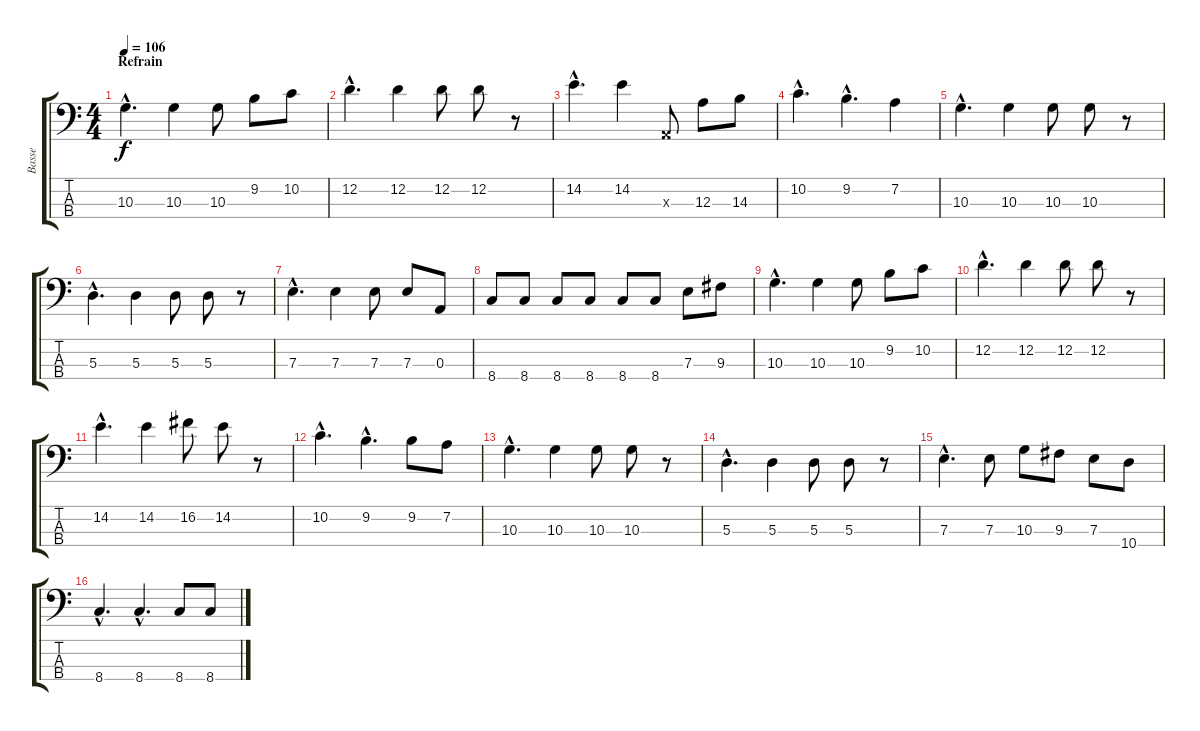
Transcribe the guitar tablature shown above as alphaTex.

\track ("Basse" "Basse") {instrument electricbassfinger}
\staff {score tabs}
\tuning (G2 D2 A1 E1) {hide}
\ts (4 4)
\section ("" "Refrain")
\tempo 106
\clef f4
\ks c
10.3{hac}.4{d dy f} 10.3.4 10.3.8 9.2.8 10.2.8 |
12.2{hac}.4{d} 12.2.4 12.2.8 12.2.8 r.8 |
14.2{hac}.4{d} 14.2.4 0.3{x}.8 12.3.8 14.3.8 |
10.2{hac}.4{d} 9.2{hac}.4{d} 7.2.4 |
10.3{hac}.4{d} 10.3.4 10.3.8 10.3.8 r.8 |
5.3{hac}.4{d} 5.3.4 5.3.8 5.3.8 r.8 |
7.3{hac}.4{d} 7.3.4 7.3.8 7.3.8 0.3.8 |
8.4.8 8.4.8 8.4.8 8.4.8 8.4.8 8.4.8 7.3.8 9.3.8 |
10.3{hac}.4{d} 10.3.4 10.3.8 9.2.8 10.2.8 |
12.2{hac}.4{d} 12.2.4 12.2.8 12.2.8 r.8 |
14.2{hac}.4{d} 14.2.4 16.2.8 14.2.8 r.8 |
10.2{hac}.4{d} 9.2{hac}.4{d} 9.2.8 7.2.8 |
10.3{hac}.4{d} 10.3.4 10.3.8 10.3.8 r.8 |
5.3{hac}.4{d} 5.3.4 5.3.8 5.3.8 r.8 |
7.3{hac}.4{d} 7.3.8 10.3.8 9.3.8 7.3.8 10.4.8 |
8.4{hac}.4{d} 8.4{hac}.4{d} 8.4.8 8.4.8
